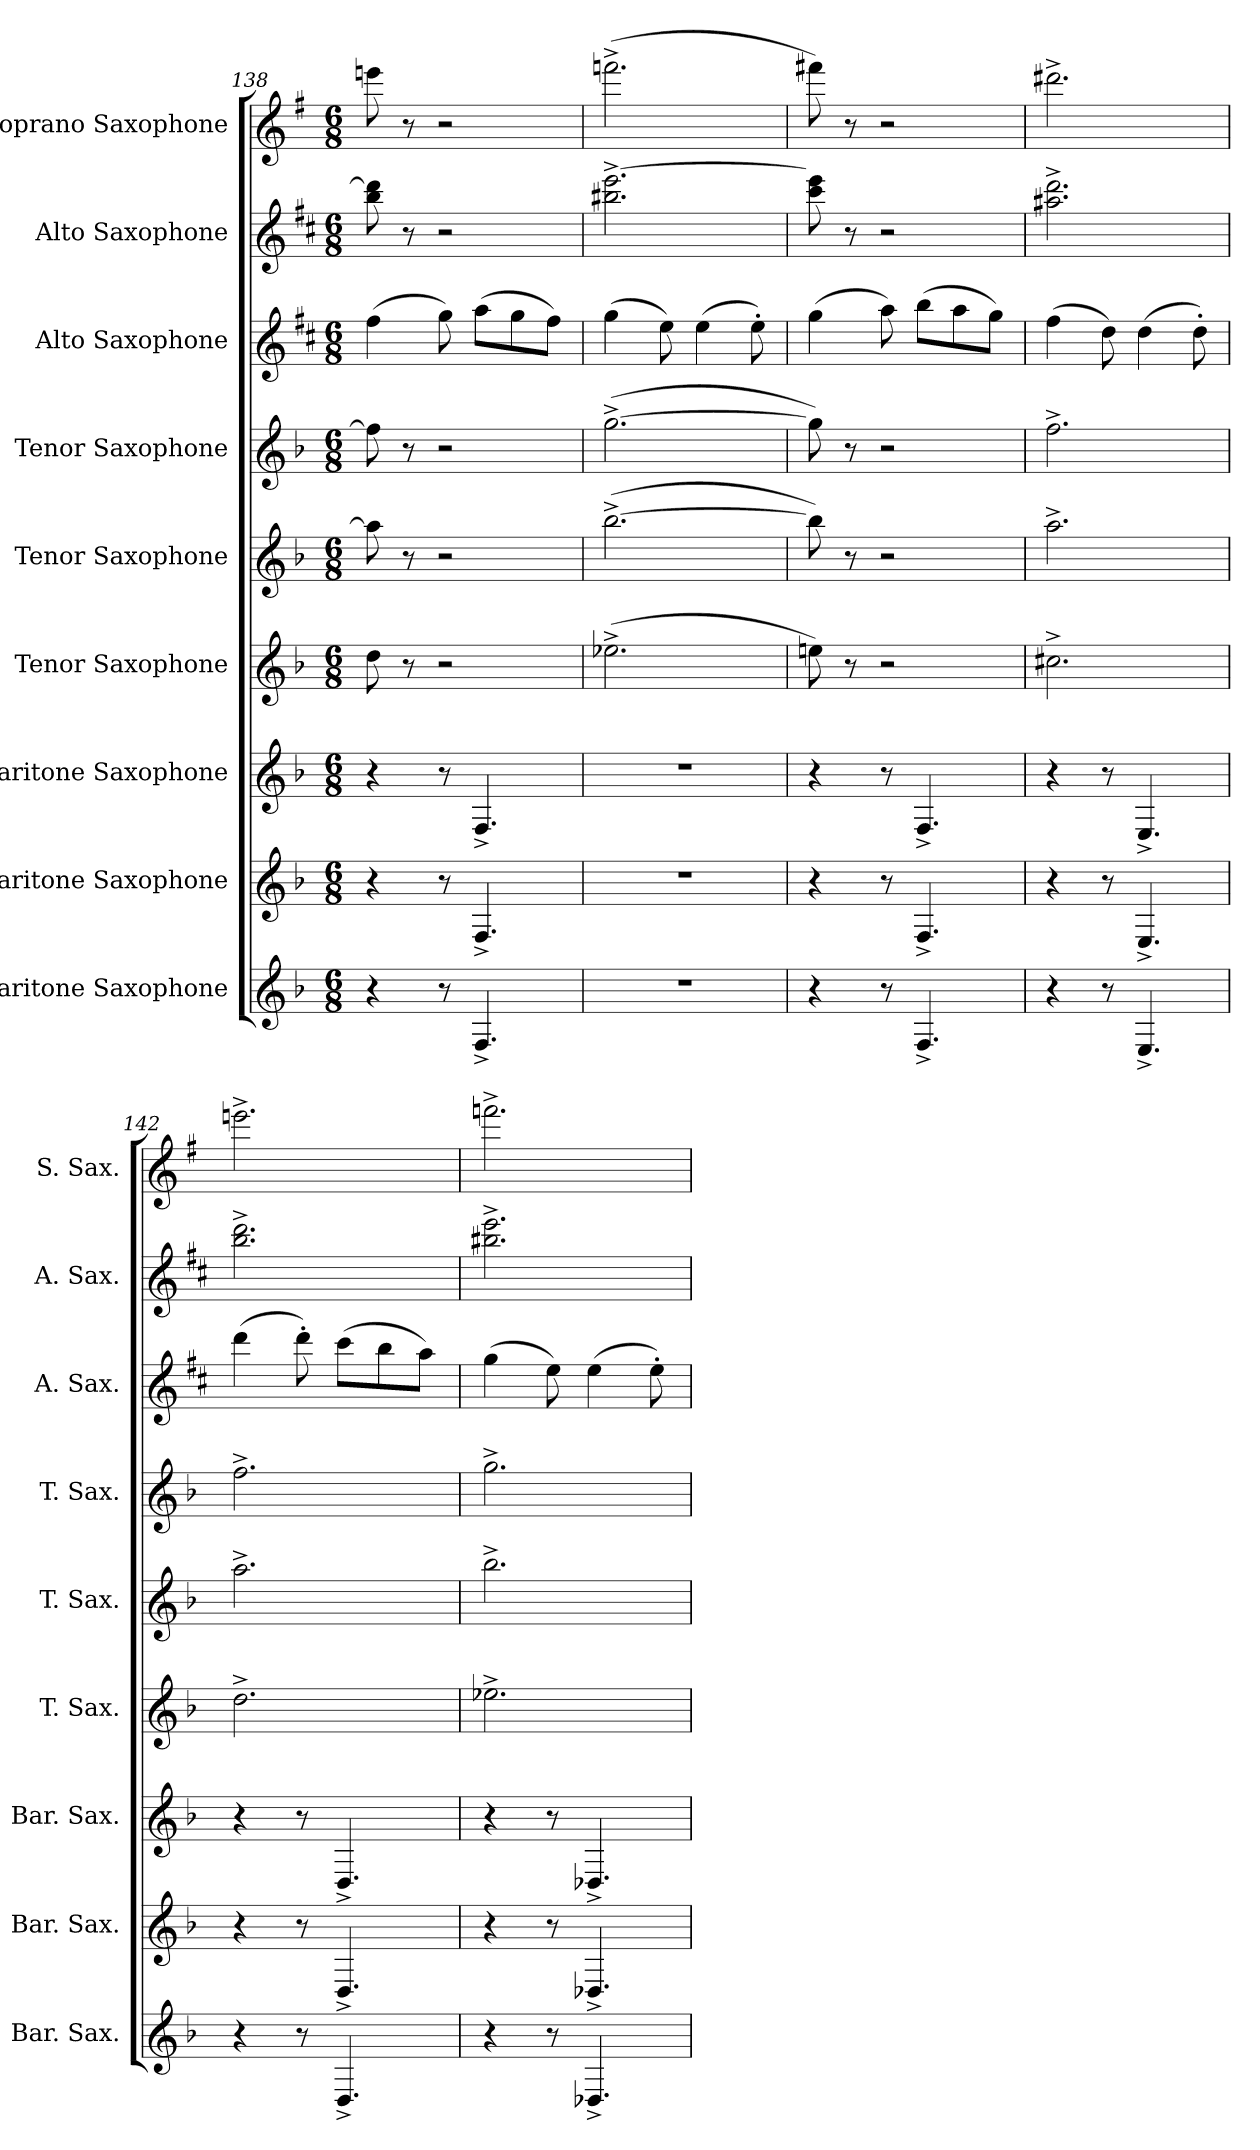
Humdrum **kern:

**kern	**kern	**kern	**kern	**kern	**kern	**kern	**kern	**kern
*part9	*part8	*part7	*part6	*part5	*part4	*part3	*part2	*part1
*staff9	*staff8	*staff7	*staff6	*staff5	*staff4	*staff3	*staff2	*staff1
*I"Baritone Saxophone	*I"Baritone Saxophone	*I"Baritone Saxophone	*I"Tenor Saxophone	*I"Tenor Saxophone	*I"Tenor Saxophone	*I"Alto Saxophone	*I"Alto Saxophone	*I"Soprano Saxophone
*I'Bar. Sax.	*I'Bar. Sax.	*I'Bar. Sax.	*I'T. Sax.	*I'T. Sax.	*I'T. Sax.	*I'A. Sax.	*I'A. Sax.	*I'S. Sax.
*clefG2	*clefG2	*clefG2	*clefG2	*clefG2	*clefG2	*clefG2	*clefG2	*clefG2
*ITrd12c21	*ITrd12c21	*ITrd12c21	*ITrd8c14	*ITrd8c14	*ITrd8c14	*ITrd5c9	*ITrd5c9	*ITrd1c2
*k[b-]	*k[b-]	*k[b-]	*k[b-]	*k[b-]	*k[b-]	*k[b-]	*k[b-]	*k[b-]
*M6/8	*M6/8	*M6/8	*M6/8	*M6/8	*M6/8	*M6/8	*M6/8	*M6/8
=138	=138	=138	=138	=138	=138	=138	=138	=138
4r	4r	4r	8d\	8a\]	8f\]	(4a\	8dd\ 8ff\]	8dddn\
.	.	.	8r	8r	8r	.	8r	8r
8r	8r	8r	2r	2r	2r	8b-\)	2r	2r
4.FF^/	4.FF^/	4.FF^/	.	.	.	(8cc\L	.	.
.	.	.	.	.	.	8b-\	.	.
.	.	.	.	.	.	8a\J)	.	.
=139	=139	=139	=139	=139	=139	=139	=139	=139
2.r	2.r	2.r	(2.e-X^\	([2.b-^\	([2.g^\	(4b-\	2.dd#X\^ [2.gg\^	(2.eee-X^\
.	.	.	.	.	.	8g\)	.	.
.	.	.	.	.	.	(4g\	.	.
.	.	.	.	.	.	8g'\)	.	.
=140	=140	=140	=140	=140	=140	=140	=140	=140
4r	4r	4r	8en\)	8b-\])	8g\])	(4b-\	8ee\ 8gg\]	8eeen\)
.	.	.	8r	8r	8r	.	8r	8r
8r	8r	8r	2r	2r	2r	8cc\)	2r	2r
4.FF^/	4.FF^/	4.FF^/	.	.	.	(8dd\L	.	.
.	.	.	.	.	.	8cc\	.	.
.	.	.	.	.	.	8b-\J)	.	.
=141	=141	=141	=141	=141	=141	=141	=141	=141
4r	4r	4r	2.c#X^\	2.a^\	2.f^\	(4a\	2.cc#X\^ 2.ff\^	2.ccc#X^\
8r	8r	8r	.	.	.	8f\)	.	.
4.EE^/	4.EE^/	4.EE^/	.	.	.	(4f\	.	.
.	.	.	.	.	.	8f'\)	.	.
!!LO:PB:g=z
=142	=142	=142	=142	=142	=142	=142	=142	=142
4r	4r	4r	2.d^\	2.a^\	2.f^\	(4ff\	2.dd\^ 2.ff\^	2.dddn^\
8r	8r	8r	.	.	.	8ff'\)	.	.
4.DD^/	4.DD^/	4.DD^/	.	.	.	(8ee\L	.	.
.	.	.	.	.	.	8dd\	.	.
.	.	.	.	.	.	8cc\J)	.	.
=143	=143	=143	=143	=143	=143	=143	=143	=143
4r	4r	4r	2.e-X^\	2.b-^\	2.g^\	(4b-\	2.dd#X\^ 2.gg\^	2.eee-X^\
8r	8r	8r	.	.	.	8g\)	.	.
4.DD-X^/	4.DD-X^/	4.DD-X^/	.	.	.	(4g\	.	.
.	.	.	.	.	.	8g'\)	.	.
=	=	=	=	=	=	=	=	=
*-	*-	*-	*-	*-	*-	*-	*-	*-
